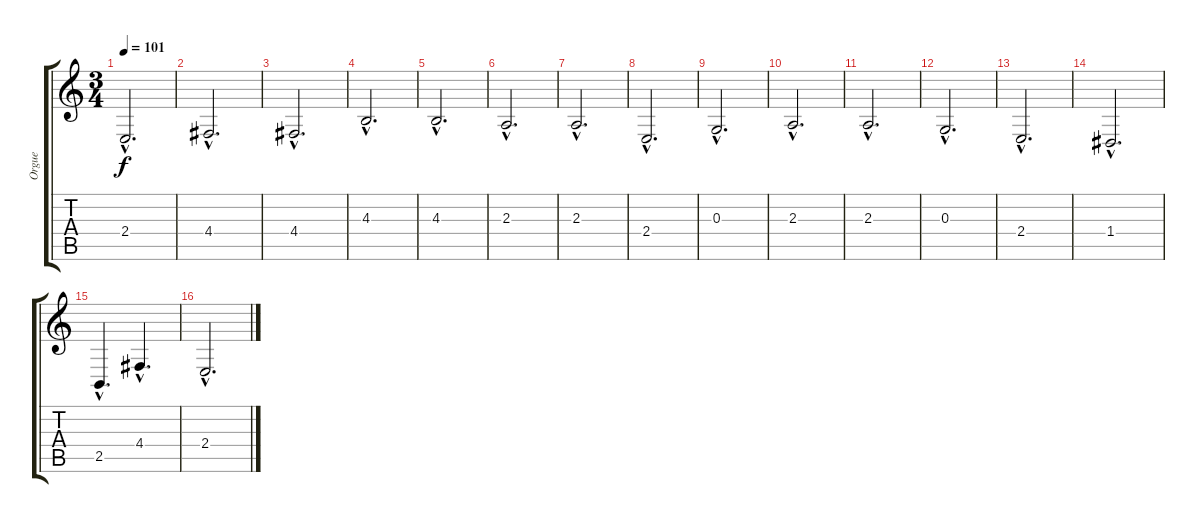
\track ("Orgue" "Orgue") {instrument drawbarorgan}
\staff {score tabs}
\tuning (E4 B3 G3 D3 A2 E2) {hide}
\ts (3 4)
\tempo 101
\clef g2
\ks c
2.4{hac}.2{d dy f} |
4.4{hac}.2{d} |
4.4{hac}.2{d} |
4.3{hac}.2{d} |
4.3{hac}.2{d} |
2.3{hac}.2{d} |
2.3{hac}.2{d} |
2.4{hac}.2{d} |
0.3{hac}.2{d} |
2.3{hac}.2{d} |
2.3{hac}.2{d} |
0.3{hac}.2{d} |
2.4{hac}.2{d} |
1.4{hac}.2{d} |
2.5{hac}.4{d} 4.4{hac}.4{d} |
2.4{hac}.2{d}
